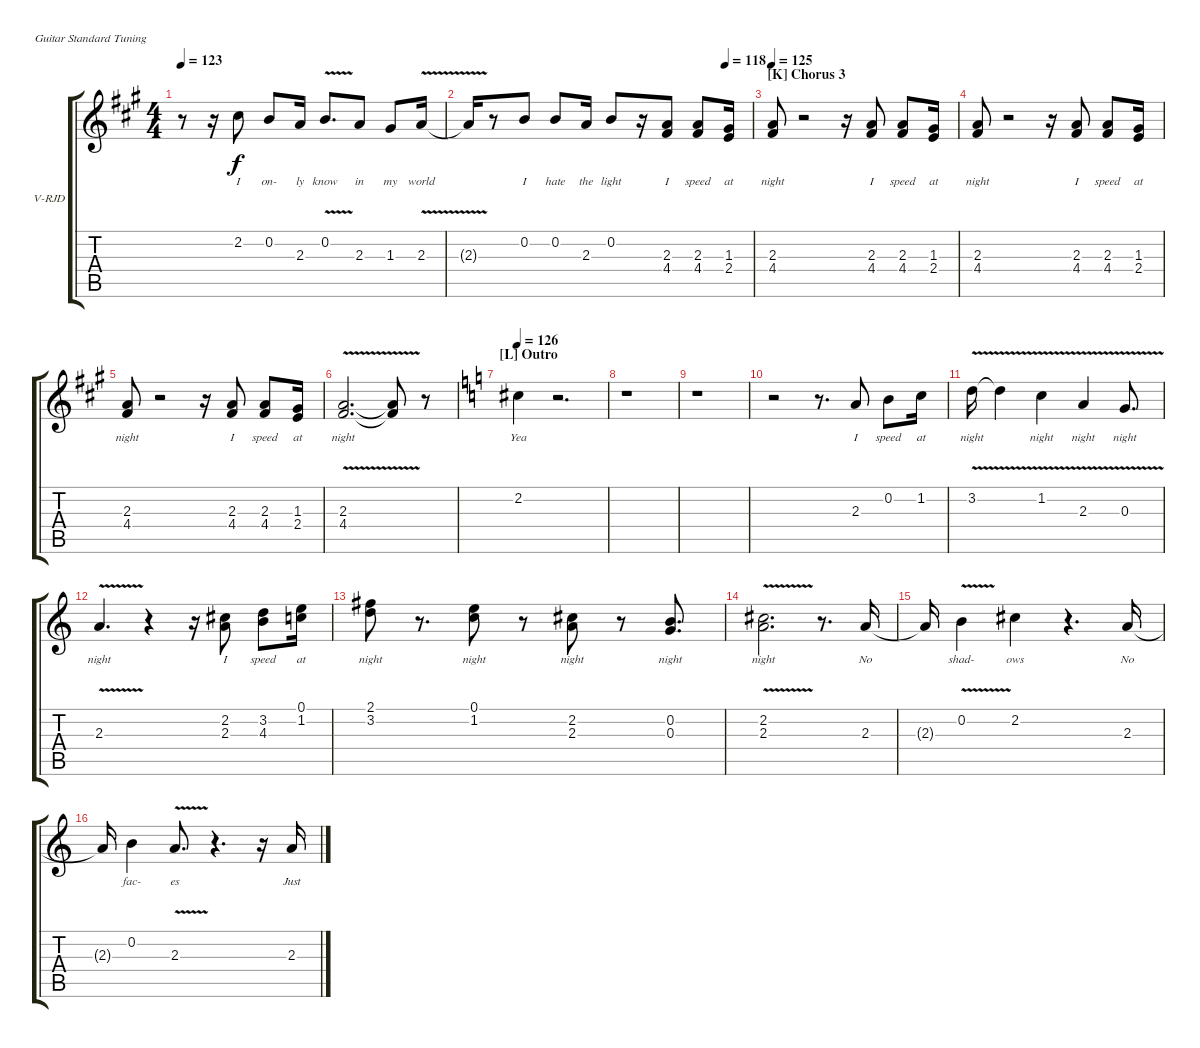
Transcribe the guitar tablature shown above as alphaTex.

\bracketExtendMode groupsimilarinstruments
\firstSystemTrackNameOrientation horizontal
\otherSystemsTrackNameOrientation horizontal
\track ("Ronnie James Dio" "V-RJD") {instrument electricguitarclean}
\staff {score tabs}
\tuning (E4 B3 G3 D3 A2 E2)
\ts (4 4)
\tempo 123
\clef g2
\ks f#minor
r.8{dy f} r.16{lyrics (0 "") lyrics (1 "") lyrics (2 "") lyrics (3 "") lyrics (4 "")} 2.2.8{lyrics (0 "I") lyrics (1 "") lyrics (2 "") lyrics (3 "") lyrics (4 "")} 0.2.8{lyrics (0 "on-") lyrics (1 "") lyrics (2 "") lyrics (3 "") lyrics (4 "")} 2.3.16{lyrics (0 "ly") lyrics (1 "") lyrics (2 "") lyrics (3 "") lyrics (4 "")} 0.2{v}.8{d lyrics (0 "know") lyrics (1 "") lyrics (2 "") lyrics (3 "") lyrics (4 "")} 2.3.8{lyrics (0 "in") lyrics (1 "") lyrics (2 "") lyrics (3 "") lyrics (4 "")} 1.3.8{lyrics (0 "my") lyrics (1 "") lyrics (2 "") lyrics (3 "") lyrics (4 "")} 2.3{v}.16{lyrics (0 "world") lyrics (1 "") lyrics (2 "") lyrics (3 "") lyrics (4 "")} |
\tempo (118 0.90625)
2.3{v t}.16{lyrics (0 "") lyrics (1 "") lyrics (2 "") lyrics (3 "") lyrics (4 "")} r.8 0.2.8{lyrics (0 "I") lyrics (1 "") lyrics (2 "") lyrics (3 "") lyrics (4 "")} 0.2.8{lyrics (0 "hate") lyrics (1 "") lyrics (2 "") lyrics (3 "") lyrics (4 "")} 2.3.16{lyrics (0 "the") lyrics (1 "") lyrics (2 "") lyrics (3 "") lyrics (4 "")} 0.2.8{lyrics (0 "light") lyrics (1 "") lyrics (2 "") lyrics (3 "") lyrics (4 "")} r.16 (2.3 4.4).8{lyrics (0 "I") lyrics (1 "") lyrics (2 "") lyrics (3 "") lyrics (4 "")} (2.3 4.4).8{lyrics (0 "speed") lyrics (1 "") lyrics (2 "") lyrics (3 "") lyrics (4 "")} (1.3 2.4).16{lyrics (0 "at") lyrics (1 "") lyrics (2 "") lyrics (3 "") lyrics (4 "")} |
\section ("K" "Chorus 3")
\tempo 125
(2.3 4.4).8{lyrics (0 "night") lyrics (1 "") lyrics (2 "") lyrics (3 "") lyrics (4 "")} r.2 r.16 (2.3 4.4).8{lyrics (0 "I") lyrics (1 "") lyrics (2 "") lyrics (3 "") lyrics (4 "")} (2.3 4.4).8{lyrics (0 "speed") lyrics (1 "") lyrics (2 "") lyrics (3 "") lyrics (4 "")} (1.3 2.4).16{lyrics (0 "at") lyrics (1 "") lyrics (2 "") lyrics (3 "") lyrics (4 "")} |
(2.3 4.4).8{lyrics (0 "night") lyrics (1 "") lyrics (2 "") lyrics (3 "") lyrics (4 "")} r.2 r.16 (2.3 4.4).8{lyrics (0 "I") lyrics (1 "") lyrics (2 "") lyrics (3 "") lyrics (4 "")} (2.3 4.4).8{lyrics (0 "speed") lyrics (1 "") lyrics (2 "") lyrics (3 "") lyrics (4 "")} (1.3 2.4).16{lyrics (0 "at") lyrics (1 "") lyrics (2 "") lyrics (3 "") lyrics (4 "")} |
(2.3 4.4).8{lyrics (0 "night") lyrics (1 "") lyrics (2 "") lyrics (3 "") lyrics (4 "")} r.2 r.16 (2.3 4.4).8{lyrics (0 "I") lyrics (1 "") lyrics (2 "") lyrics (3 "") lyrics (4 "")} (2.3 4.4).8{lyrics (0 "speed") lyrics (1 "") lyrics (2 "") lyrics (3 "") lyrics (4 "")} (1.3 2.4).16{lyrics (0 "at") lyrics (1 "") lyrics (2 "") lyrics (3 "") lyrics (4 "")} |
(2.3{v} 4.4{v}).2{d lyrics (0 "night") lyrics (1 "") lyrics (2 "") lyrics (3 "") lyrics (4 "")} (2.3{t} 4.4{t}).8{lyrics (0 "") lyrics (1 "") lyrics (2 "") lyrics (3 "") lyrics (4 "")} r.8 |
\section ("L" "Outro")
\tempo 126
\ks aminor
2.2.4{lyrics (0 "Yea") lyrics (1 "") lyrics (2 "") lyrics (3 "") lyrics (4 "")} r.2{d} |
r.1 |
r.1 |
r.2 r.8{d} 2.3.8{lyrics (0 "I") lyrics (1 "") lyrics (2 "") lyrics (3 "") lyrics (4 "")} 0.2.8{lyrics (0 "speed") lyrics (1 "") lyrics (2 "") lyrics (3 "") lyrics (4 "")} 1.2.16{lyrics (0 "at") lyrics (1 "") lyrics (2 "") lyrics (3 "") lyrics (4 "")} |
3.2{v}.16{lyrics (0 "night") lyrics (1 "") lyrics (2 "") lyrics (3 "") lyrics (4 "")} 3.2{v t}.4{lyrics (0 "") lyrics (1 "") lyrics (2 "") lyrics (3 "") lyrics (4 "")} 1.2{v}.4{lyrics (0 "night") lyrics (1 "") lyrics (2 "") lyrics (3 "") lyrics (4 "")} 2.3{v}.4{lyrics (0 "night") lyrics (1 "") lyrics (2 "") lyrics (3 "") lyrics (4 "")} 0.3{v}.8{d lyrics (0 "night") lyrics (1 "") lyrics (2 "") lyrics (3 "") lyrics (4 "")} |
2.3{v}.4{d lyrics (0 "night") lyrics (1 "") lyrics (2 "") lyrics (3 "") lyrics (4 "")} r.4 r.16 (2.2 2.3).8{lyrics (0 "I") lyrics (1 "") lyrics (2 "") lyrics (3 "") lyrics (4 "")} (3.2 4.3).8{lyrics (0 "speed") lyrics (1 "") lyrics (2 "") lyrics (3 "") lyrics (4 "")} (0.1 1.2).16{lyrics (0 "at") lyrics (1 "") lyrics (2 "") lyrics (3 "") lyrics (4 "")} |
(2.1 3.2).8{lyrics (0 "night") lyrics (1 "") lyrics (2 "") lyrics (3 "") lyrics (4 "")} r.8{d} (0.1 1.2).8{lyrics (0 "night") lyrics (1 "") lyrics (2 "") lyrics (3 "") lyrics (4 "")} r.8 (2.2 2.3).8{lyrics (0 "night") lyrics (1 "") lyrics (2 "") lyrics (3 "") lyrics (4 "")} r.8 (0.2 0.3).8{d lyrics (0 "night") lyrics (1 "") lyrics (2 "") lyrics (3 "") lyrics (4 "")} |
(2.2{v} 2.3{v}).2{d lyrics (0 "night") lyrics (1 "") lyrics (2 "") lyrics (3 "") lyrics (4 "")} r.8{d} 2.3.16{lyrics (0 "No") lyrics (1 "") lyrics (2 "") lyrics (3 "") lyrics (4 "")} |
2.3{t}.16{lyrics (0 "") lyrics (1 "") lyrics (2 "") lyrics (3 "") lyrics (4 "")} 0.2{v}.4{lyrics (0 "shad-") lyrics (1 "") lyrics (2 "") lyrics (3 "") lyrics (4 "")} 2.2.4{lyrics (0 "ows") lyrics (1 "") lyrics (2 "") lyrics (3 "") lyrics (4 "")} r.4{d} 2.3.16{lyrics (0 "No") lyrics (1 "") lyrics (2 "") lyrics (3 "") lyrics (4 "")} |
2.3{t}.16{lyrics (0 "") lyrics (1 "") lyrics (2 "") lyrics (3 "") lyrics (4 "")} 0.2.4{lyrics (0 "fac-") lyrics (1 "") lyrics (2 "") lyrics (3 "") lyrics (4 "")} 2.3{v}.8{d lyrics (0 "es") lyrics (1 "") lyrics (2 "") lyrics (3 "") lyrics (4 "")} r.4{d} r.16 2.3.16{lyrics (0 "Just") lyrics (1 "") lyrics (2 "") lyrics (3 "") lyrics (4 "")}
